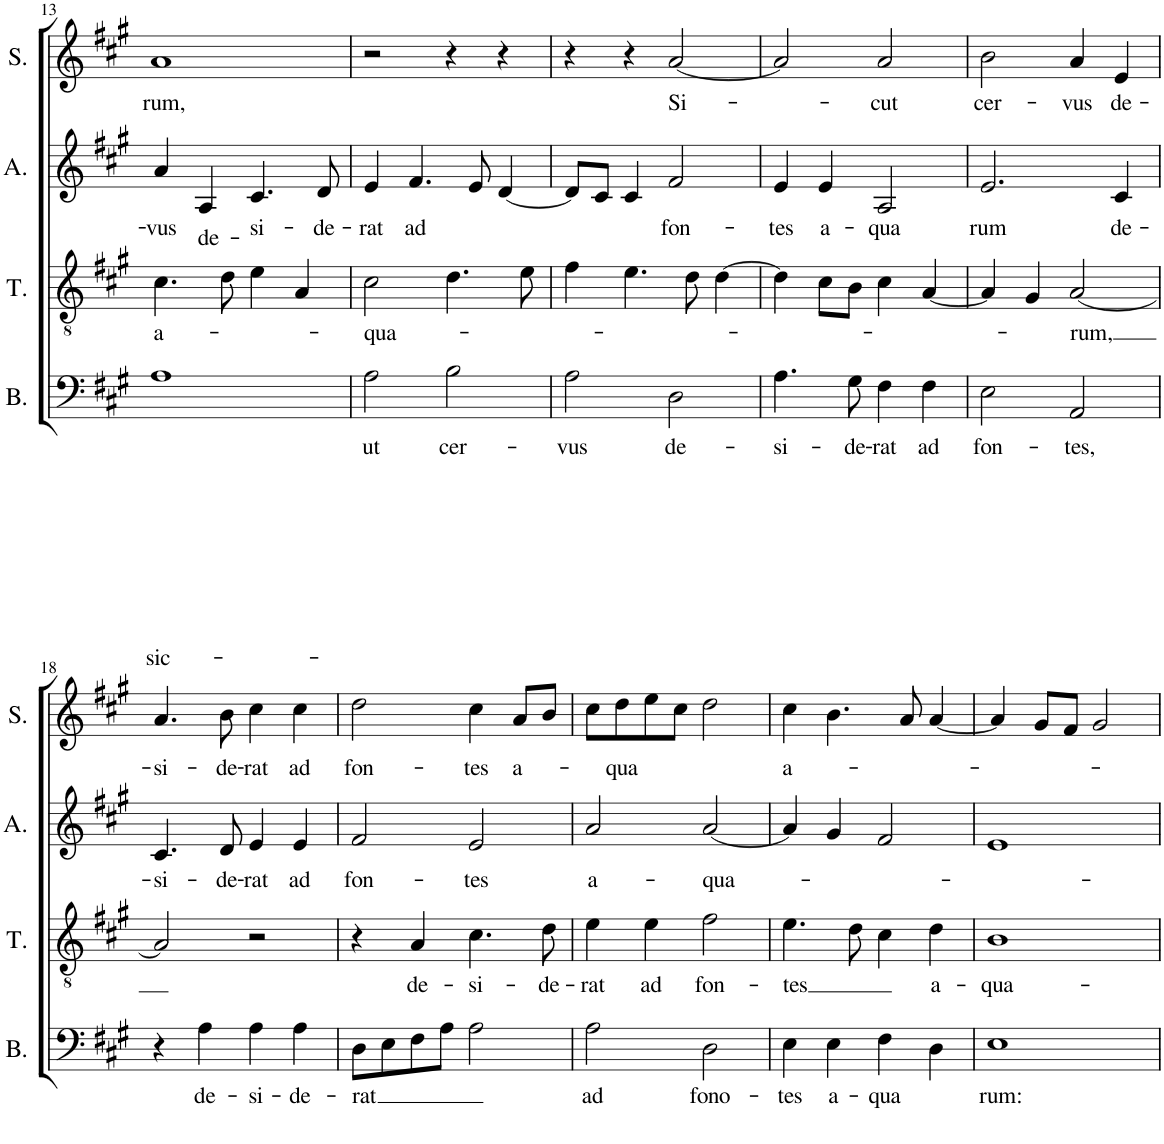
**kern	**text	**kern	**text	**kern	**text	**kern	**text
*part4	*part4	*part3	*part3	*part2	*part2	*part1	*part1
*staff4	*staff4	*staff3	*staff3	*staff2	*staff2	*staff1	*staff1
*I"Bass	*	*I"Tenor	*	*I"Alto	*	*I"Soprano	*
*I'B.	*	*I'T.	*	*I'A.	*	*I'S.	*
!!LO:PB:g=z
*clefF4	*	*clefGv2	*	*clefG2	*	*clefG2	*
*k[f#c#g#]	*	*k[f#c#g#]	*	*k[f#c#g#]	*	*k[f#c#g#]	*
*M4/4	*	*M4/4	*	*M4/4	*	*M4/4	*
*met(c)	*	*met(c)	*	*met(c)	*	*met(c)	*
=13	=13	=13	=13	=13	=13	=13	=13
!	!LO:LY:b	!	!LO:LY:b	!	!LO:LY:b	!	!LO:LY:b
1A	sic-	4.c#\	a-	4a/	-vus	1a	rum,
!	!	!	!	!	!LO:LY:b	!	!
.	.	.	.	4A/	de-	.	.
.	.	8d\	.	.	.	.	.
!	!	!	!	!	!LO:LY:b	!	!
.	.	4e\	.	4.c#/	-si-	.	.
.	.	4A/	.	.	.	.	.
!	!	!	!	!	!LO:LY:b	!	!
.	.	.	.	8d/	-de-	.	.
=14	=14	=14	=14	=14	=14	=14	=14
!	!LO:LY:b	!	!LO:LY:b	!	!LO:LY:b	!	!
2A\	ut	2c#\	-qua-	4e/	-rat	2r	.
!	!	!	!	!	!LO:LY:b	!	!
.	.	.	.	4.f#/	ad	.	.
!	!LO:LY:b	!	!	!	!	!	!
2B\	cer-	4.d\	.	.	.	4r	.
.	.	.	.	8e/	.	.	.
.	.	.	.	[4d/	.	4r	.
.	.	8e\	.	.	.	.	.
=15	=15	=15	=15	=15	=15	=15	=15
!	!LO:LY:b	!	!	!	!	!	!
2A\	-vus	4f#\	.	8d/L]	.	4r	.
.	.	.	.	8c#/J	.	.	.
.	.	4.e\	.	4c#/	.	4r	.
!	!LO:LY:b	!	!	!	!LO:LY:b	!	!LO:LY:b
2D\	de-	.	.	2f#/	fon-	[2a/	Si-
.	.	8d\	.	.	.	.	.
.	.	[4d\	.	.	.	.	.
=16	=16	=16	=16	=16	=16	=16	=16
!	!LO:LY:b	!	!	!	!LO:LY:b	!	!
4.A\	-si-	4d\]	.	4e/	-tes	2a/]	.
!	!	!	!	!	!LO:LY:b	!	!
.	.	8c#\L	.	4e/	a-	.	.
!	!LO:LY:b	!	!	!	!	!	!
8G#\	-de-	8B\J	.	.	.	.	.
!	!LO:LY:b	!	!	!	!LO:LY:b	!	!LO:LY:b
4F#\	-rat	4c#\	.	2A/	-qua	2a/	-cut
!	!LO:LY:b	!	!	!	!	!	!
4F#\	ad	[4A/	.	.	.	.	.
=17	=17	=17	=17	=17	=17	=17	=17
!	!LO:LY:b	!	!	!	!LO:LY:b	!	!LO:LY:b
2E\	fon-	4A/]	.	2.e/	rum	2b\	cer-
.	.	4G#/	.	.	.	.	.
!	!LO:LY:b	!	!LO:LY:b	!	!	!	!LO:LY:b
2AA/	-tes,	[2A/	-rum,	.	.	4a/	-vus
!	!	!	!	!	!LO:LY:b	!	!LO:LY:b
.	.	.	.	4c#/	de-	4e/	de-
!!LO:LB:g=z
=18	=18	=18	=18	=18	=18	=18	=18
!	!	!	!	!	!LO:LY:b	!	!LO:LY:b
4r	.	2A/]	.	4.c#/	-si-	4.a/	-si-
!	!LO:LY:b	!	!	!	!	!	!
4A\	de-	.	.	.	.	.	.
!	!	!	!	!	!LO:LY:b	!	!LO:LY:b
.	.	.	.	8d/	-de-	8b\	-de-
!	!LO:LY:b	!	!	!	!LO:LY:b	!	!LO:LY:b
4A\	-si-	2r	.	4e/	-rat	4cc#\	-rat
!	!LO:LY:b	!	!	!	!LO:LY:b	!	!LO:LY:b
4A\	-de-	.	.	4e/	ad	4cc#\	ad
=19	=19	=19	=19	=19	=19	=19	=19
!	!LO:LY:b	!	!	!	!LO:LY:b	!	!LO:LY:b
8D\L	-rat	4r	.	2f#/	fon-	2dd\	fon-
8E\	.	.	.	.	.	.	.
!	!	!	!LO:LY:b	!	!	!	!
8F#\	.	4A/	de-	.	.	.	.
8A\J	.	.	.	.	.	.	.
!	!	!	!LO:LY:b	!	!LO:LY:b	!	!LO:LY:b
2A\	.	4.c#\	-si-	2e/	-tes	4cc#\	-tes
!	!	!	!	!	!	!	!LO:LY:b
.	.	.	.	.	.	8a/L	a-
!	!	!	!LO:LY:b	!	!	!	!
.	.	8d\	-de-	.	.	8b/J	.
=20	=20	=20	=20	=20	=20	=20	=20
!	!LO:LY:b	!	!LO:LY:b	!	!LO:LY:b	!	!
2A\	ad	4e\	-rat	2a/	a-	8cc#\L	.
!	!	!	!	!	!	!	!LO:LY:b
.	.	.	.	.	.	8dd\	-qua
!	!	!	!LO:LY:b	!	!	!	!
.	.	4e\	ad	.	.	8ee\	.
.	.	.	.	.	.	8cc#\J	.
!	!LO:LY:b	!	!LO:LY:b	!	!LO:LY:b	!	!
2D\	fono-	2f#\	fon-	[2a/	qua-	2dd\	.
=21	=21	=21	=21	=21	=21	=21	=21
!	!LO:LY:b	!	!LO:LY:b	!	!	!	!LO:LY:b
4E\	-tes	4.e\	-tes	4a/]	.	4cc#\	a-
!	!LO:LY:b	!	!	!	!	!	!
4E\	a-	.	.	4g#/	.	4.b\	.
.	.	8d\	.	.	.	.	.
!	!LO:LY:b	!	!	!	!	!	!
4F#\	-qua	4c#\	.	2f#/	.	.	.
.	.	.	.	.	.	8a/	.
!	!	!	!LO:LY:b	!	!	!	!
4D\	.	4d\	a-	.	.	[4a/	.
=22	=22	=22	=22	=22	=22	=22	=22
!	!LO:LY:b	!	!LO:LY:b	!	!	!	!
1E	rum:	1B	-qua-	1e	.	4a/]	.
.	.	.	.	.	.	8g#/L	.
.	.	.	.	.	.	8f#/J	.
.	.	.	.	.	.	2g#/	.
=	=	=	=	=	=	=	=
*-	*-	*-	*-	*-	*-	*-	*-
